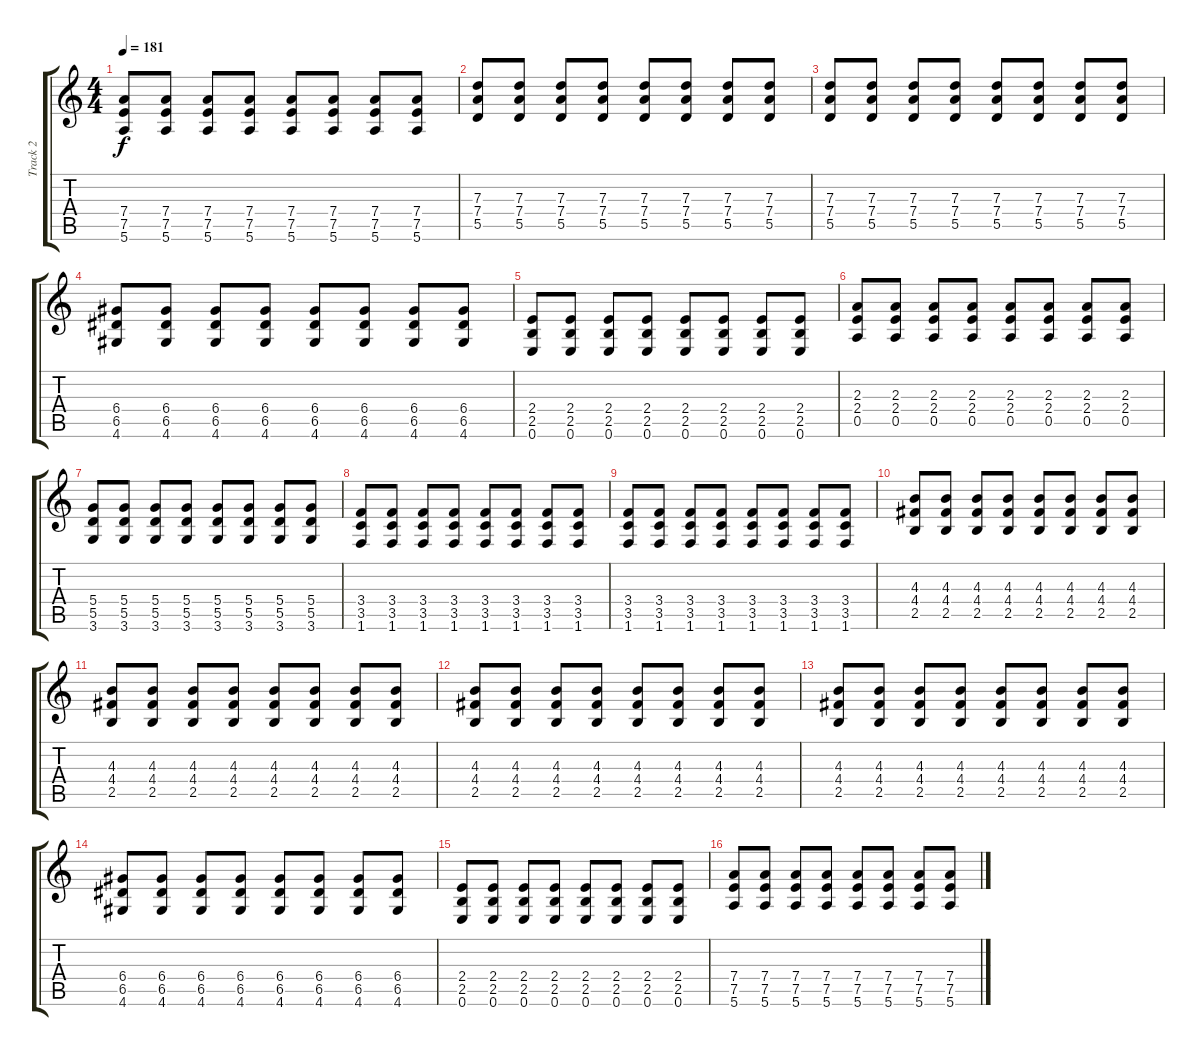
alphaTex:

\track ("Track 2" "Track 2") {instrument distortionguitar}
\staff {score tabs}
\tuning (E4 B3 G3 D3 A2 E2) {hide}
\ts (4 4)
\tempo 181
\clef g2
\ks c
(7.4 7.5 5.6).8{dy f} (7.4 7.5 5.6).8 (7.4 7.5 5.6).8 (7.4 7.5 5.6).8 (7.4 7.5 5.6).8 (7.4 7.5 5.6).8 (7.4 7.5 5.6).8 (7.4 7.5 5.6).8 |
(7.3 7.4 5.5).8 (7.3 7.4 5.5).8 (7.3 7.4 5.5).8 (7.3 7.4 5.5).8 (7.3 7.4 5.5).8 (7.3 7.4 5.5).8 (7.3 7.4 5.5).8 (7.3 7.4 5.5).8 |
(7.3 7.4 5.5).8 (7.3 7.4 5.5).8 (7.3 7.4 5.5).8 (7.3 7.4 5.5).8 (7.3 7.4 5.5).8 (7.3 7.4 5.5).8 (7.3 7.4 5.5).8 (7.3 7.4 5.5).8 |
(6.4 6.5 4.6).8 (6.4 6.5 4.6).8 (6.4 6.5 4.6).8 (6.4 6.5 4.6).8 (6.4 6.5 4.6).8 (6.4 6.5 4.6).8 (6.4 6.5 4.6).8 (6.4 6.5 4.6).8 |
(2.4 2.5 0.6).8 (2.4 2.5 0.6).8 (2.4 2.5 0.6).8 (2.4 2.5 0.6).8 (2.4 2.5 0.6).8 (2.4 2.5 0.6).8 (2.4 2.5 0.6).8 (2.4 2.5 0.6).8 |
(2.3 2.4 0.5).8 (2.3 2.4 0.5).8 (2.3 2.4 0.5).8 (2.3 2.4 0.5).8 (2.3 2.4 0.5).8 (2.3 2.4 0.5).8 (2.3 2.4 0.5).8 (2.3 2.4 0.5).8 |
(5.4 5.5 3.6).8 (5.4 5.5 3.6).8 (5.4 5.5 3.6).8 (5.4 5.5 3.6).8 (5.4 5.5 3.6).8 (5.4 5.5 3.6).8 (5.4 5.5 3.6).8 (5.4 5.5 3.6).8 |
(3.4 3.5 1.6).8 (3.4 3.5 1.6).8 (3.4 3.5 1.6).8 (3.4 3.5 1.6).8 (3.4 3.5 1.6).8 (3.4 3.5 1.6).8 (3.4 3.5 1.6).8 (3.4 3.5 1.6).8 |
(3.4 3.5 1.6).8 (3.4 3.5 1.6).8 (3.4 3.5 1.6).8 (3.4 3.5 1.6).8 (3.4 3.5 1.6).8 (3.4 3.5 1.6).8 (3.4 3.5 1.6).8 (3.4 3.5 1.6).8 |
(4.3 4.4 2.5).8 (4.3 4.4 2.5).8 (4.3 4.4 2.5).8 (4.3 4.4 2.5).8 (4.3 4.4 2.5).8 (4.3 4.4 2.5).8 (4.3 4.4 2.5).8 (4.3 4.4 2.5).8 |
(4.3 4.4 2.5).8 (4.3 4.4 2.5).8 (4.3 4.4 2.5).8 (4.3 4.4 2.5).8 (4.3 4.4 2.5).8 (4.3 4.4 2.5).8 (4.3 4.4 2.5).8 (4.3 4.4 2.5).8 |
(4.3 4.4 2.5).8 (4.3 4.4 2.5).8 (4.3 4.4 2.5).8 (4.3 4.4 2.5).8 (4.3 4.4 2.5).8 (4.3 4.4 2.5).8 (4.3 4.4 2.5).8 (4.3 4.4 2.5).8 |
(4.3 4.4 2.5).8 (4.3 4.4 2.5).8 (4.3 4.4 2.5).8 (4.3 4.4 2.5).8 (4.3 4.4 2.5).8 (4.3 4.4 2.5).8 (4.3 4.4 2.5).8 (4.3 4.4 2.5).8 |
(6.4 6.5 4.6).8 (6.4 6.5 4.6).8 (6.4 6.5 4.6).8 (6.4 6.5 4.6).8 (6.4 6.5 4.6).8 (6.4 6.5 4.6).8 (6.4 6.5 4.6).8 (6.4 6.5 4.6).8 |
(2.4 2.5 0.6).8 (2.4 2.5 0.6).8 (2.4 2.5 0.6).8 (2.4 2.5 0.6).8 (2.4 2.5 0.6).8 (2.4 2.5 0.6).8 (2.4 2.5 0.6).8 (2.4 2.5 0.6).8 |
(7.4 7.5 5.6).8{volume 11 balance 16} (7.4 7.5 5.6).8 (7.4 7.5 5.6).8 (7.4 7.5 5.6).8 (7.4 7.5 5.6).8 (7.4 7.5 5.6).8 (7.4 7.5 5.6).8 (7.4 7.5 5.6).8
